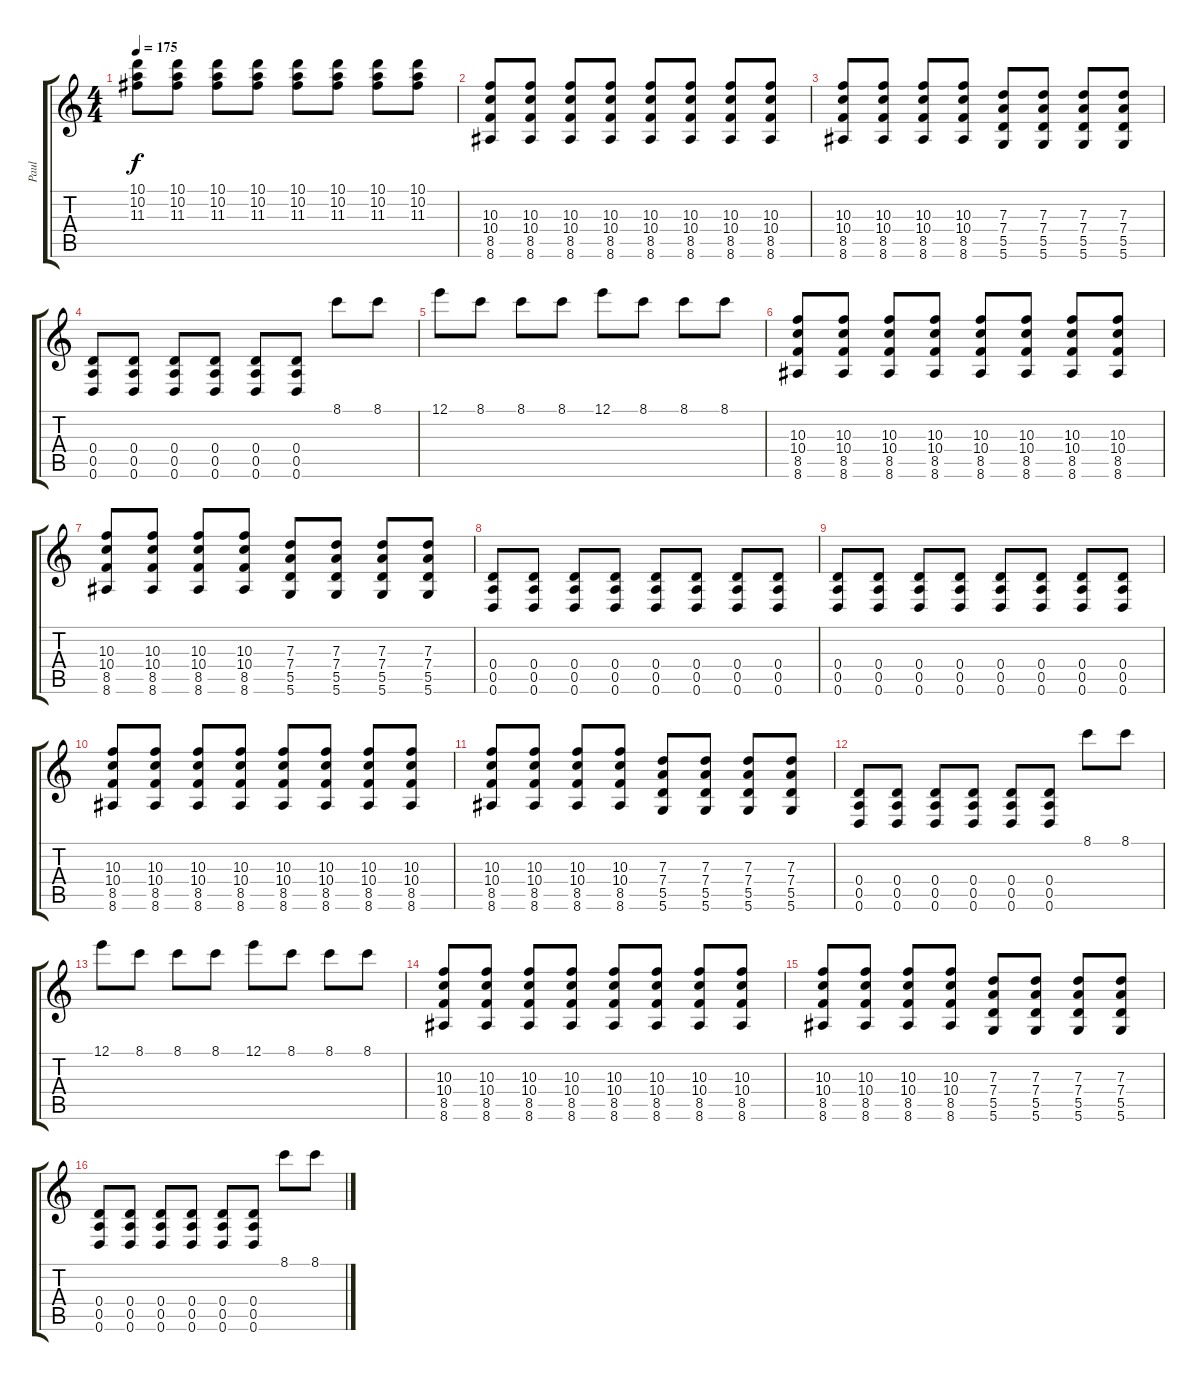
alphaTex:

\track ("Paul" "Paul") {instrument overdrivenguitar}
\staff {score tabs}
\tuning (E4 B3 G3 D3 A2 D2) {hide}
\ts (4 4)
\tempo 175
\clef g2
\ks c
(10.1 10.2 11.3).8{dy f} (10.1 10.2 11.3).8 (10.1 10.2 11.3).8 (10.1 10.2 11.3).8 (10.1 10.2 11.3).8 (10.1 10.2 11.3).8 (10.1 10.2 11.3).8 (10.1 10.2 11.3).8 |
(10.3 10.4 8.5 8.6).8 (10.3 10.4 8.5 8.6).8 (10.3 10.4 8.5 8.6).8 (10.3 10.4 8.5 8.6).8 (10.3 10.4 8.5 8.6).8 (10.3 10.4 8.5 8.6).8 (10.3 10.4 8.5 8.6).8 (10.3 10.4 8.5 8.6).8 |
(10.3 10.4 8.5 8.6).8 (10.3 10.4 8.5 8.6).8 (10.3 10.4 8.5 8.6).8 (10.3 10.4 8.5 8.6).8 (7.3 7.4 5.5 5.6).8 (7.3 7.4 5.5 5.6).8 (7.3 7.4 5.5 5.6).8 (7.3 7.4 5.5 5.6).8 |
(0.4 0.5 0.6).8 (0.4 0.5 0.6).8 (0.4 0.5 0.6).8 (0.4 0.5 0.6).8 (0.4 0.5 0.6).8 (0.4 0.5 0.6).8 8.1.8 8.1.8 |
12.1.8 8.1.8 8.1.8 8.1.8 12.1.8 8.1.8 8.1.8 8.1.8 |
(10.3 10.4 8.5 8.6).8 (10.3 10.4 8.5 8.6).8 (10.3 10.4 8.5 8.6).8 (10.3 10.4 8.5 8.6).8 (10.3 10.4 8.5 8.6).8 (10.3 10.4 8.5 8.6).8 (10.3 10.4 8.5 8.6).8 (10.3 10.4 8.5 8.6).8 |
(10.3 10.4 8.5 8.6).8 (10.3 10.4 8.5 8.6).8 (10.3 10.4 8.5 8.6).8 (10.3 10.4 8.5 8.6).8 (7.3 7.4 5.5 5.6).8 (7.3 7.4 5.5 5.6).8 (7.3 7.4 5.5 5.6).8 (7.3 7.4 5.5 5.6).8 |
(0.4 0.5 0.6).8 (0.4 0.5 0.6).8 (0.4 0.5 0.6).8 (0.4 0.5 0.6).8 (0.4 0.5 0.6).8 (0.4 0.5 0.6).8 (0.4 0.5 0.6).8 (0.4 0.5 0.6).8 |
(0.4 0.5 0.6).8 (0.4 0.5 0.6).8 (0.4 0.5 0.6).8 (0.4 0.5 0.6).8 (0.4 0.5 0.6).8 (0.4 0.5 0.6).8 (0.4 0.5 0.6).8 (0.4 0.5 0.6).8 |
(10.3 10.4 8.5 8.6).8 (10.3 10.4 8.5 8.6).8 (10.3 10.4 8.5 8.6).8 (10.3 10.4 8.5 8.6).8 (10.3 10.4 8.5 8.6).8 (10.3 10.4 8.5 8.6).8 (10.3 10.4 8.5 8.6).8 (10.3 10.4 8.5 8.6).8 |
(10.3 10.4 8.5 8.6).8 (10.3 10.4 8.5 8.6).8 (10.3 10.4 8.5 8.6).8 (10.3 10.4 8.5 8.6).8 (7.3 7.4 5.5 5.6).8 (7.3 7.4 5.5 5.6).8 (7.3 7.4 5.5 5.6).8 (7.3 7.4 5.5 5.6).8 |
(0.4 0.5 0.6).8 (0.4 0.5 0.6).8 (0.4 0.5 0.6).8 (0.4 0.5 0.6).8 (0.4 0.5 0.6).8 (0.4 0.5 0.6).8 8.1.8 8.1.8 |
12.1.8 8.1.8 8.1.8 8.1.8 12.1.8 8.1.8 8.1.8 8.1.8 |
(10.3 10.4 8.5 8.6).8 (10.3 10.4 8.5 8.6).8 (10.3 10.4 8.5 8.6).8 (10.3 10.4 8.5 8.6).8 (10.3 10.4 8.5 8.6).8 (10.3 10.4 8.5 8.6).8 (10.3 10.4 8.5 8.6).8 (10.3 10.4 8.5 8.6).8 |
(10.3 10.4 8.5 8.6).8 (10.3 10.4 8.5 8.6).8 (10.3 10.4 8.5 8.6).8 (10.3 10.4 8.5 8.6).8 (7.3 7.4 5.5 5.6).8 (7.3 7.4 5.5 5.6).8 (7.3 7.4 5.5 5.6).8 (7.3 7.4 5.5 5.6).8 |
(0.4 0.5 0.6).8 (0.4 0.5 0.6).8 (0.4 0.5 0.6).8 (0.4 0.5 0.6).8 (0.4 0.5 0.6).8 (0.4 0.5 0.6).8 8.1.8 8.1.8
